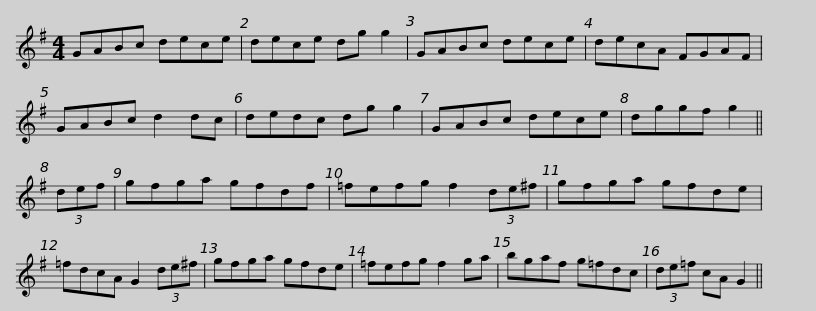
X:1
L:1/8
M:4/4
I:linebreak $
K:G
V:1 treble
V:1
 GABc dece | dece dg g2 | GABc dece | decA FGAF | GABc d2 dc | %5
 dedc dg g2 |$ GABc dece | dggf g2 || (3def | gfga gfdf | %10
 =fefg f2 (3de^f | gfga gfde |$ =fdcA G2 (3de^f | gfga gfde | =fefg f2 ga | %15
 bgaf g=fdc | (3de=f cA G2 || %17
